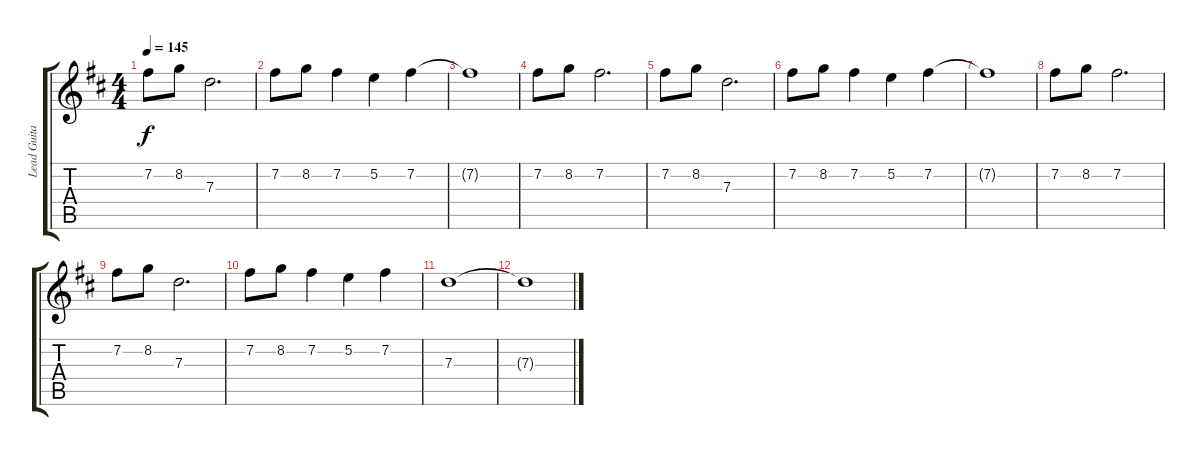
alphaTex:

\track ("Lead Guitar" "Lead Guita") {instrument overdrivenguitar}
\staff {score tabs}
\tuning (E4 B3 G3 D3 A2 D2) {hide}
\ts (4 4)
\tempo 145
\clef g2
\ks d
7.2.8{dy f} 8.2.8 7.3.2{d} |
7.2.8 8.2.8 7.2.4 5.2.4 7.2.4 |
7.2{t}.1 |
7.2.8 8.2.8 7.2.2{d} |
7.2.8 8.2.8 7.3.2{d} |
7.2.8 8.2.8 7.2.4 5.2.4 7.2.4 |
7.2{t}.1 |
7.2.8 8.2.8 7.2.2{d} |
7.2.8 8.2.8 7.3.2{d} |
7.2.8 8.2.8 7.2.4 5.2.4 7.2.4 |
7.3.1 |
7.3{t}.1
